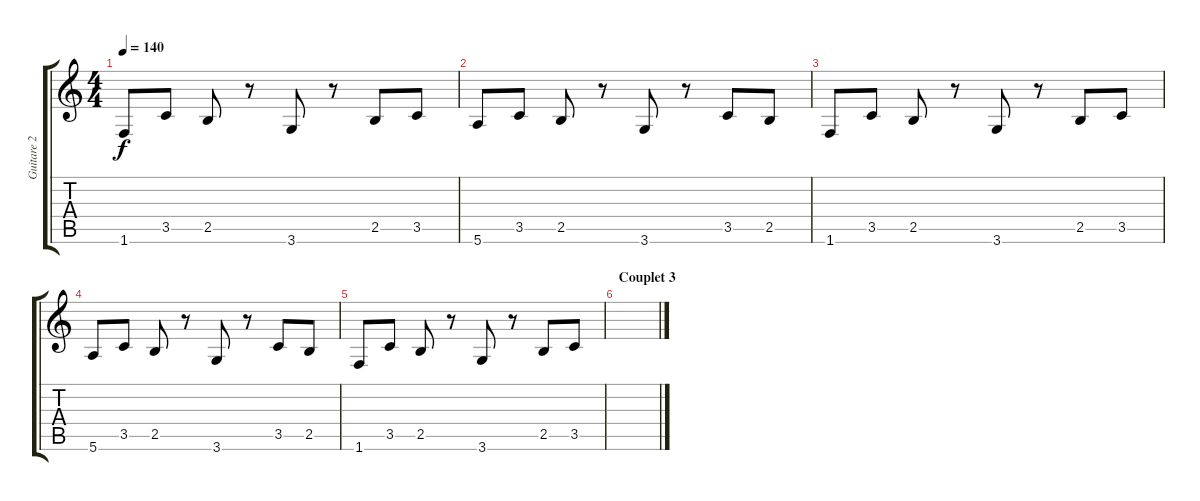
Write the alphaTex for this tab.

\track ("Guitare 2" "Guitare 2") {instrument overdrivenguitar}
\staff {score tabs}
\tuning (E4 B3 G3 D3 A2 E2) {hide}
\ts (4 4)
\tempo 140
\clef g2
\ks c
1.6.8{dy f} 3.5.8 2.5.8 r.8 3.6.8 r.8 2.5.8 3.5.8 |
5.6.8 3.5.8 2.5.8 r.8 3.6.8 r.8 3.5.8 2.5.8 |
1.6.8 3.5.8 2.5.8 r.8 3.6.8 r.8 2.5.8 3.5.8 |
5.6.8 3.5.8 2.5.8 r.8 3.6.8 r.8 3.5.8 2.5.8 |
1.6.8 3.5.8 2.5.8 r.8 3.6.8 r.8 2.5.8 3.5.8 |
\section ("" "Couplet 3")
